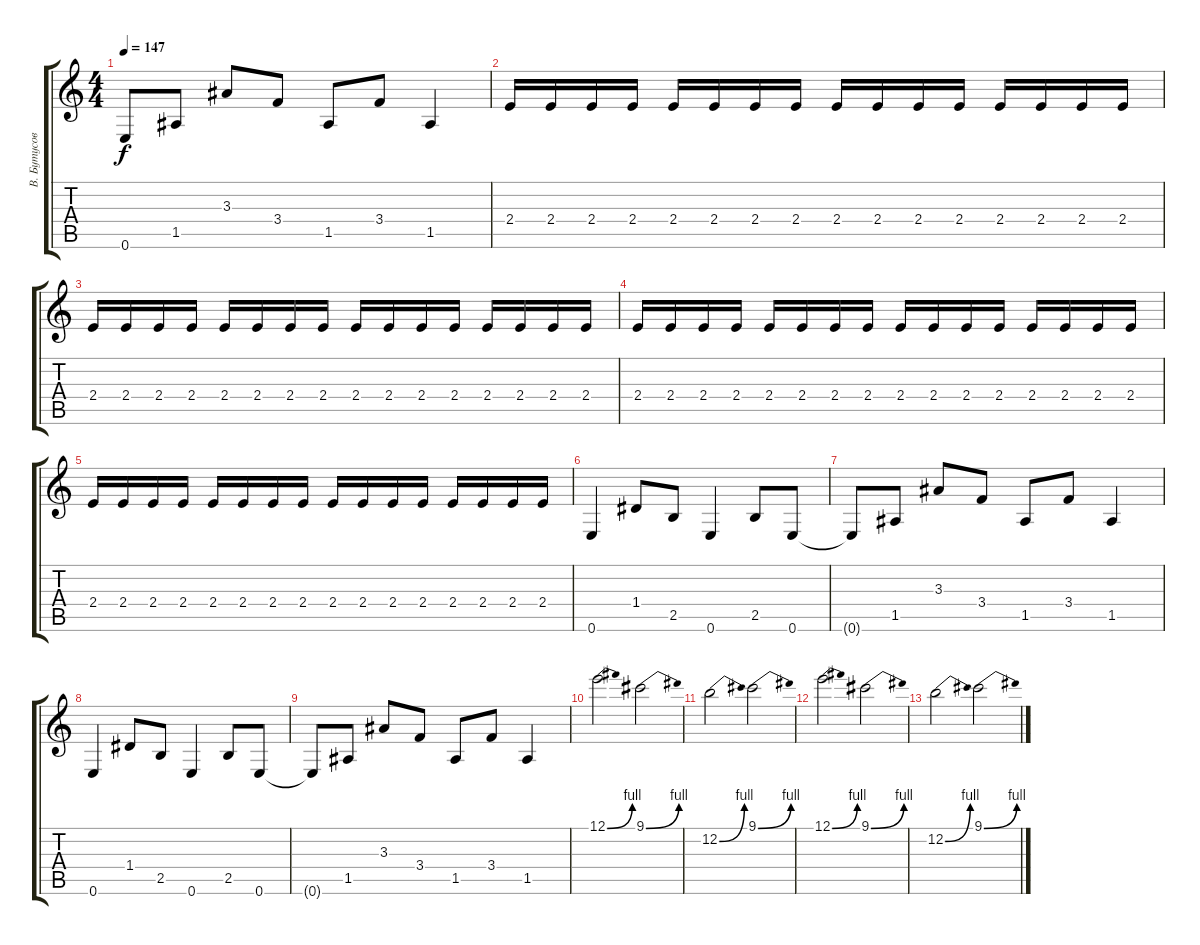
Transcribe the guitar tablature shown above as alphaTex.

\track ("В. Бутусов" "В. Бутусов") {instrument overdrivenguitar}
\staff {score tabs}
\tuning (E4 B3 G3 D3 A2 E2) {hide}
\ts (4 4)
\tempo 147
\clef g2
\ks c
0.6{t}.8{dy f} 1.5.8 3.3.8 3.4.8 1.5.8 3.4.8 1.5.4 |
2.4.16 2.4.16 2.4.16 2.4.16 2.4.16 2.4.16 2.4.16 2.4.16 2.4.16 2.4.16 2.4.16 2.4.16 2.4.16 2.4.16 2.4.16 2.4.16 |
2.4.16 2.4.16 2.4.16 2.4.16 2.4.16 2.4.16 2.4.16 2.4.16 2.4.16 2.4.16 2.4.16 2.4.16 2.4.16 2.4.16 2.4.16 2.4.16 |
2.4.16 2.4.16 2.4.16 2.4.16 2.4.16 2.4.16 2.4.16 2.4.16 2.4.16 2.4.16 2.4.16 2.4.16 2.4.16 2.4.16 2.4.16 2.4.16 |
2.4.16 2.4.16 2.4.16 2.4.16 2.4.16 2.4.16 2.4.16 2.4.16 2.4.16 2.4.16 2.4.16 2.4.16 2.4.16 2.4.16 2.4.16 2.4.16 |
0.6.4 1.4.8 2.5.8 0.6.4 2.5.8 0.6.8 |
0.6{t}.8 1.5.8 3.3.8 3.4.8 1.5.8 3.4.8 1.5.4 |
0.6.4 1.4.8 2.5.8 0.6.4 2.5.8 0.6.8 |
0.6{t}.8 1.5.8 3.3.8 3.4.8 1.5.8 3.4.8 1.5.4 |
12.1{be (bend 0 0 60 4)}.2 9.1{be (bend 0 0 60 4)}.2 |
12.2{be (bend 0 0 60 4)}.2 9.1{be (bend 0 0 60 4)}.2 |
12.1{be (bend 0 0 60 4)}.2 9.1{be (bend 0 0 60 4)}.2 |
12.2{be (bend 0 0 60 4)}.2{volume 0} 9.1{be (bend 0 0 60 4)}.2
